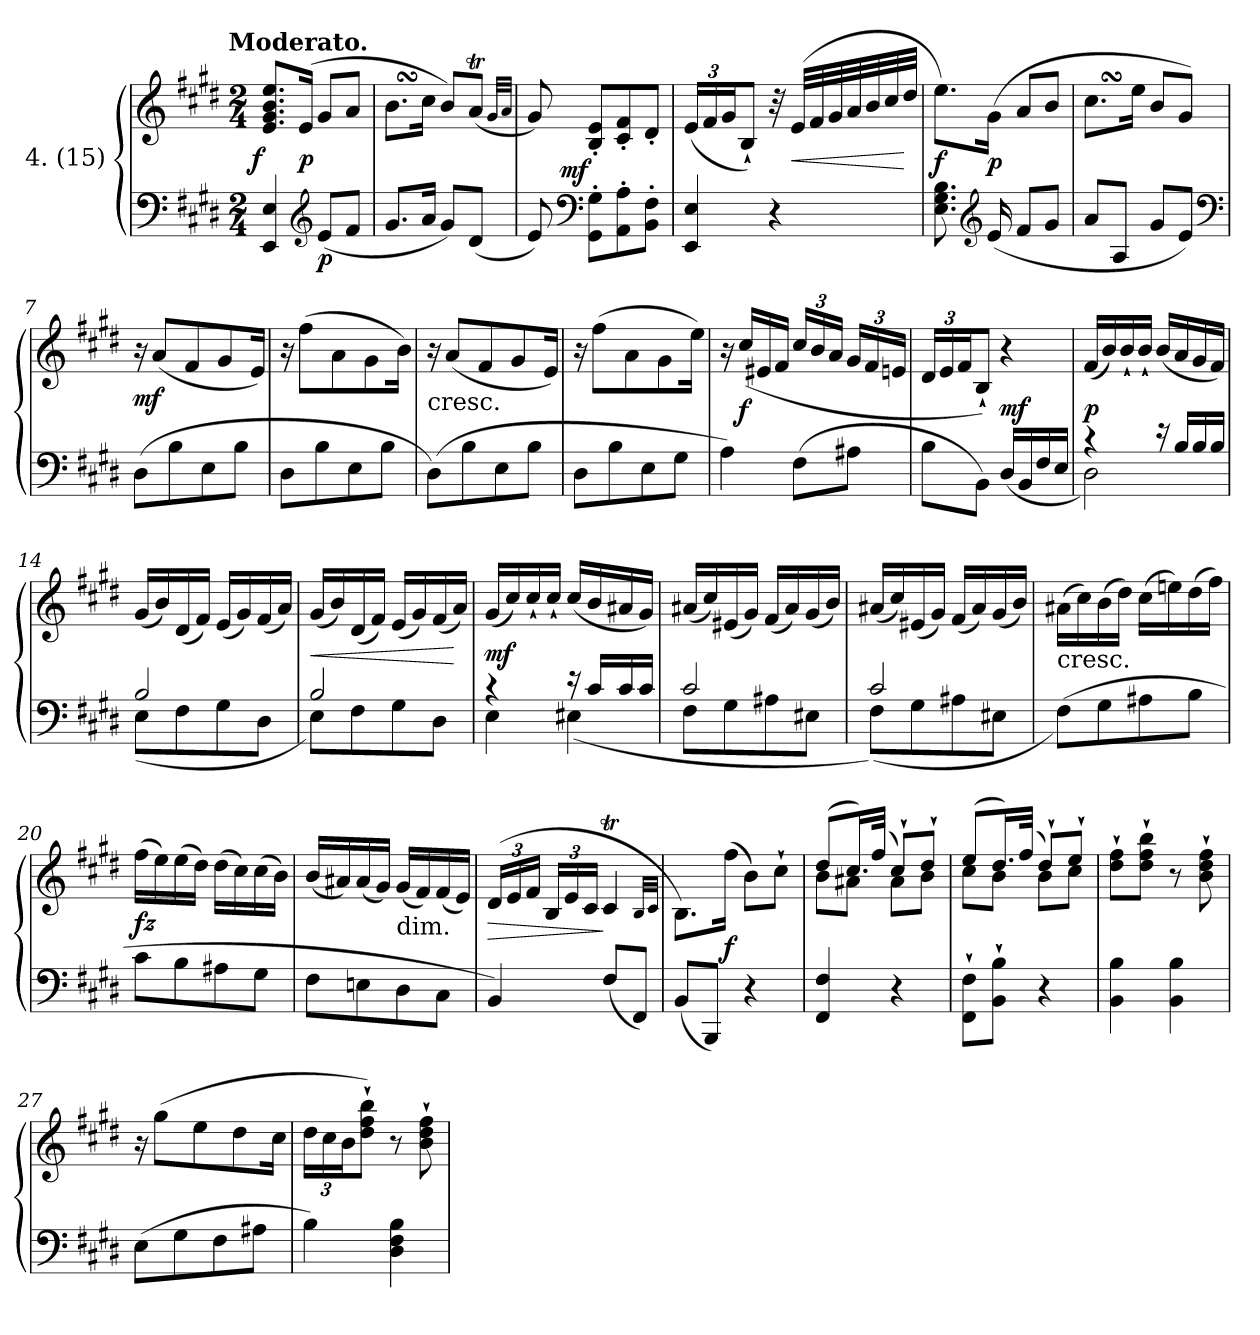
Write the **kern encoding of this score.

**kern	**kern	**dynam
*part1	*part1	*part1
*staff2	*staff1	*staff1/2
*I"4. (15)	*	*
*clefF4	*clefG2	*
*k[f#c#g#d#]	*k[f#c#g#d#]	*
*E:	*E:	*
!!LO:TX:omd:t=Moderato.
*M2/4	*M2/4	*
*MM100	*MM100	*
=1	=1	=1
!	!	!LO:DY:rj
4EE 4E	8.e 8.g# 8.b 8.eeL	f
.	(16eJk	p
*clefG2	*	*
!	!	!LO:DY:b=2
(8eL	8g#L	p
8f#J	8aJ	.
=2	=2	=2
8.g#L	8.bSSSL	.
16aJk	16cc#Jk	.
8g#L)	8bL)	.
(8d#J	(8aTJ	.
.	32qg#LLL	.
.	32qaJJJ	.
=3	=3	=3
8e)	8g#)	.
*clefF4	*	*
!	!	!LO:DY:rj
8GG#' 8G#'L	8B' 8e'L	mf
8AA' 8A'	8c#' 8f#'	.
8BB' 8F#'J	8d#'J	.
=4	=4	=4
4EE 4E	(24eLL	.
.	24f#	.
.	24g#J	.
.	8B`J)	.
4r	32r	.
.	(32eLLL	<
.	32f#	.
.	32g#	.
.	32a	.
.	32b	.
.	32cc#	.
.	32dd#JJJ	[
=5	=5	=5
8.E 8.G# 8.B	8.eeL)	f
*clefG2	*	*
(16e	(16g#Jk	p
8f#L	8aL	.
8g#J	8bJ	.
=6	=6	=6
8aL	8.cc#SSSL	.
8AJ	.	.
.	16eeJk	.
8g#L	8bL	.
8eJ)	8g#J)	.
*clefF4	*	*
=7	=7	=7
(8D#L	16r	mf
.	(8aL	.
8B	.	.
.	8f#	.
8E	.	.
.	8g#	.
8BJ	.	.
.	16eJk)	.
=8	=8	=8
8D#L	16r	.
.	(8ff#L	.
8B	.	.
.	8a	.
8E	.	.
.	8g#	.
8BJ	.	.
.	16bJk)	.
=9	=9	=9
!	!LO:TX:c:t=cresc.	!
(8D#L)	16r	.
.	(8aL	.
8B	.	.
.	8f#	.
8E	.	.
.	8g#	.
8BJ	.	.
.	16eJk)	.
=10	=10	=10
8D#L	16r	.
.	(8ff#L	.
8B	.	.
.	8a	.
8E	.	.
.	8g#	.
8G#J	.	.
.	16eeJk)	.
=11	=11	=11
4A)	16r	.
.	(16cc#LL	f
.	16e#X	.
.	16f#JJ	.
(8F#L	24cc#/LL	.
.	24b/	.
.	24a/JJ	.
8A#XJ	24g#LL	.
.	24f#	.
.	24enJJ	.
=12	=12	=12
8BL	24d#LL	.
.	24e	.
.	24f#J	.
8BBJ)	8B`J)	.
(<16D#/LL	4r	mf
16BB/	.	.
16F#/	.	.
16E/JJ	.	.
=13	=13	=13
*^	*	*
4rc	2D#)	(16f#LL	p
.	.	16b)	.
.	.	16b`	.
.	.	16b`JJ	.
16re	.	(16bLL	.
16BLL	.	16a	.
16B	.	16g#	.
16BJJ	.	16f#JJ)	.
=14	=14	=14	=14
2B	(8EL	(16g#LL	.
.	.	16b)	.
.	8F#	(16d#	.
.	.	16f#JJ)	.
.	8G#	(16eLL	.
.	.	16g#)	.
.	8D#J	(16f#	.
.	.	16aJJ)	.
=15	=15	=15	=15
2B	8EL)	(16g#LL	<
.	.	16b)	.
.	8F#	(16d#	.
.	.	16f#JJ)	.
.	8G#	(16eLL	.
.	.	16g#)	.
.	8D#J	(16f#	.
.	.	16aJJ)	[
=16	=16	=16	=16
4r	4E	(16g#/LL	mf
.	.	16cc#/)	.
.	.	16cc#`/	.
.	.	16cc#`/JJ	.
16re	(4E#X	(16cc#LL	.
16c#LL	.	16b	.
16c#	.	16a#X	.
16c#JJ	.	16g#JJ)	.
=17	=17	=17	=17
2c#	8F#L	(16a#XLL	.
.	.	16cc#)	.
.	8G#	(16e#X	.
.	.	16g#JJ)	.
.	8A#X	(16f#LL	.
.	.	16a#)	.
.	8E#XJ	(16g#	.
.	.	16bJJ)	.
=18	=18	=18	=18
2c#	(8F#L)	(16a#XLL	.
.	.	16cc#)	.
.	8G#	(16e#X	.
.	.	16g#JJ)	.
.	8A#X	(16f#LL	.
.	.	16a#)	.
.	8E#XJ	(16g#	.
.	.	16bJJ)	.
*v	*v	*	*
=19	=19	=19
!	!LO:TX:c:t=cresc.	!
(8F#L)	(16a#XLL	.
.	16cc#)	.
8G#	(16b	.
.	16dd#JJ)	.
8A#X	(16cc#LL	.
.	16een)	.
8BJ	(16dd#	.
.	16ff#JJ)	.
=20	=20	=20
8c#L	(16ff#LL	fz
.	16ee)	.
8B	(16ee	.
.	16dd#JJ)	.
8A#X	(16dd#LL	.
.	16cc#)	.
8G#J	(16cc#	.
.	16bJJ)	.
=21	=21	=21
8F#L	(16bLL	.
.	16a#X)	.
8En	(16a#	.
.	16g#JJ)	.
!	!LO:TX:c:t=dim.	!
8D#	(16g#LL	.
.	16f#)	.
8C#J	(16f#	.
.	16eJJ)	.
=22	=22	=22
4BB)	(24d#LL	>
.	24e	.
.	24f#JJ	.
.	24BLL	.
.	24e	.
.	24c#JJ	.
(8F#L	4c#T	]
8FF#J)	.	.
.	32qBLLL	.
.	32qc#JJJ	.
=23	=23	=23
(8BBL	8.B\L)	.
8BBBJ)	.	.
.	(16ff#\Jk	f
4r	8bL)	.
.	8cc#`J	.
=24	=24	=24
*	*^	*
4FF# 4F#	(8dd#L	8bL	.
.	16.cc#L)	8a#XJ	.
.	(32ff#JJk	.	.
4r	8cc#`L)	8a#L	.
.	8dd#`J	8bJ	.
=25	=25	=25	=25
8FF#` 8F#`L	(8eeL	8cc#L	.
8BB` 8B`J	16.dd#L)	8bJ	.
.	(32ff#JJk	.	.
4r	8dd#`L)	8bL	.
.	8ee`J	8cc#J	.
*	*v	*v	*
=26	=26	=26
4BB 4B	8dd#` 8ff#`L	.
.	8dd#` 8ff#` 8bb`J	.
4BB 4B	8r	.
.	8b` 8dd#` 8ff#`	.
=27	=27	=27
(8EL	16r	.
.	(8gg#L	.
8G#	.	.
.	8ee	.
8F#	.	.
.	8dd#	.
8A#XJ	.	.
.	16cc#Jk	.
=28	=28	=28
4B)	24dd#LL	.
.	24cc#	.
.	24bJ	.
.	8dd#` 8ff#` 8bb`J)	.
4D# 4F# 4B	8r	.
.	8b` 8dd#` 8ff#`	.
=	=	=
*-	*-	*-
